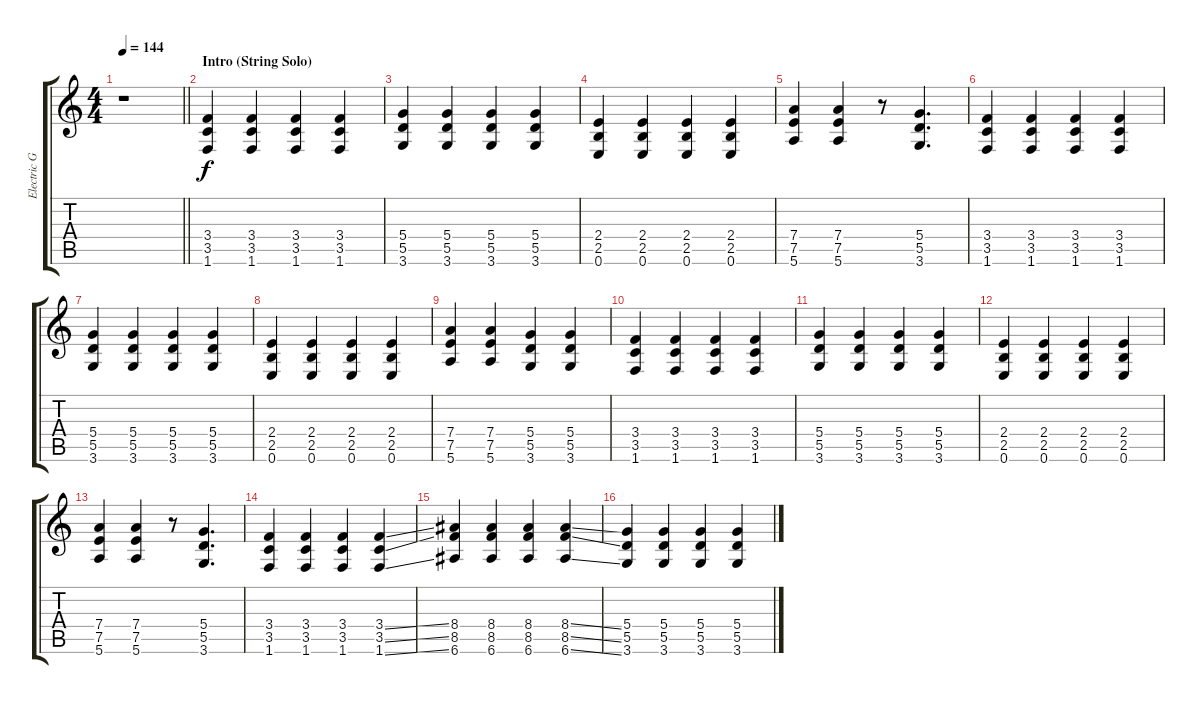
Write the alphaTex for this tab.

\track ("Electric Guitar II" "Electric G") {instrument overdrivenguitar}
\staff {score tabs}
\tuning (E4 B3 G3 D3 A2 E2) {hide}
\ts (4 4)
\tempo 144
\clef g2
\barLineRight lightlight
\ks c
r.1{dy f} |
\section ("" "Intro (String Solo)")
(3.4 3.5 1.6).4 (3.4 3.5 1.6).4 (3.4 3.5 1.6).4 (3.4 3.5 1.6).4 |
(5.4 5.5 3.6).4 (5.4 5.5 3.6).4 (5.4 5.5 3.6).4 (5.4 5.5 3.6).4 |
(2.4 2.5 0.6).4 (2.4 2.5 0.6).4 (2.4 2.5 0.6).4 (2.4 2.5 0.6).4 |
(7.4 7.5 5.6).4 (7.4 7.5 5.6).4 r.8 (5.4 5.5 3.6).4{d} |
(3.4 3.5 1.6).4 (3.4 3.5 1.6).4 (3.4 3.5 1.6).4 (3.4 3.5 1.6).4 |
(5.4 5.5 3.6).4 (5.4 5.5 3.6).4 (5.4 5.5 3.6).4 (5.4 5.5 3.6).4 |
(2.4 2.5 0.6).4 (2.4 2.5 0.6).4 (2.4 2.5 0.6).4 (2.4 2.5 0.6).4 |
(7.4 7.5 5.6).4 (7.4 7.5 5.6).4 (5.4 5.5 3.6).4 (5.4 5.5 3.6).4 |
(3.4 3.5 1.6).4 (3.4 3.5 1.6).4 (3.4 3.5 1.6).4 (3.4 3.5 1.6).4 |
(5.4 5.5 3.6).4 (5.4 5.5 3.6).4 (5.4 5.5 3.6).4 (5.4 5.5 3.6).4 |
(2.4 2.5 0.6).4 (2.4 2.5 0.6).4 (2.4 2.5 0.6).4 (2.4 2.5 0.6).4 |
(7.4 7.5 5.6).4 (7.4 7.5 5.6).4 r.8 (5.4 5.5 3.6).4{d} |
(3.4 3.5 1.6).4 (3.4 3.5 1.6).4 (3.4 3.5 1.6).4 (3.4{ss} 3.5{ss} 1.6{ss}).4 |
(8.4 8.5 6.6).4 (8.4 8.5 6.6).4 (8.4 8.5 6.6).4 (8.4{ss} 8.5{ss} 6.6{ss}).4 |
(5.4 5.5 3.6).4 (5.4 5.5 3.6).4 (5.4 5.5 3.6).4 (5.4 5.5 3.6).4
